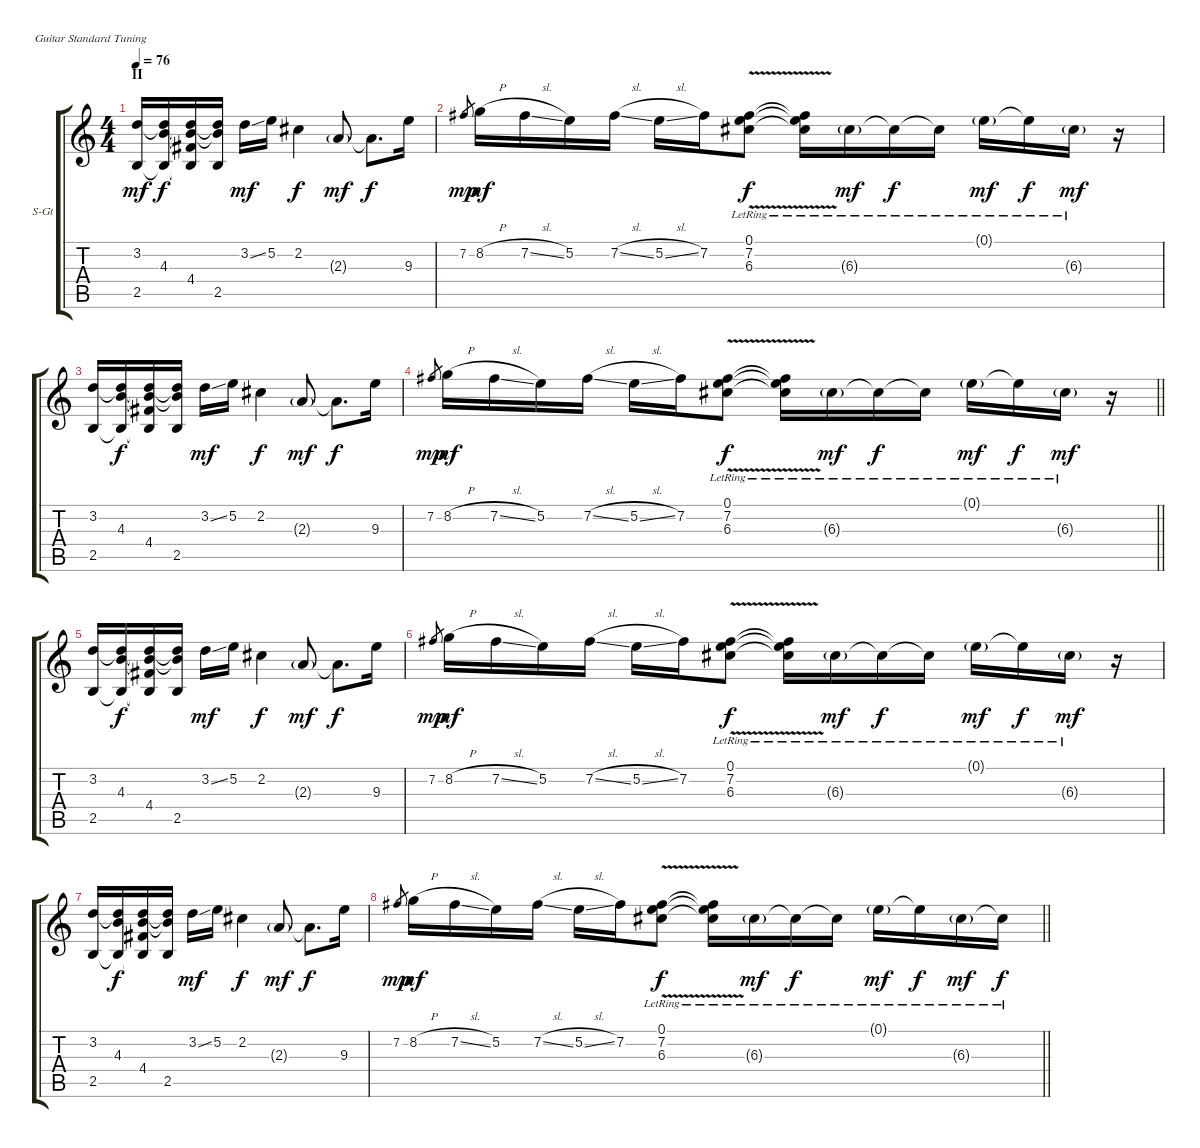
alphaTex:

\bracketExtendMode groupsimilarinstruments
\firstSystemTrackNameOrientation horizontal
\otherSystemsTrackNameOrientation horizontal
\track ("Peter Lindgren" "S-Gt") {instrument acousticguitarsteel}
\staff {score tabs}
\tuning (E4 B3 G3 D3 A2 E2)
\ts (4 4)
\beaming (8 2 2 2 2)
\section ("" "II")
\tempo 76
\clef g2
\ks c
(3.2 2.5).16{dy mf} (3.2{t} 4.3 2.5{t}).16{dy f} (3.2{t} 4.3{t} 4.4 2.5{t}).16 (3.2{t} 4.3{t} 2.5).16 3.2{ss}.16{dy mf} 5.2.16 2.2.4{dy f} 2.3{g}.8{dy mf} 2.3{t}.8{d dy f} 9.3.16 |
7.2.8{gr dy mp} 8.2{h}.16{dy mf} 7.2{sl}.16 5.2.16 7.2{sl}.16 5.2{sl}.16 7.2.16 (0.1{lr} 7.2{v lr} 6.3{lr}).8{dy f} (0.1{lr t} 7.2{v lr t} 6.3{lr t}).16 6.3{g lr}.16{dy mf} 6.3{lr t}.16{dy f} 6.3{lr t}.16 0.1{g lr}.16{dy mf} 0.1{lr t}.16{dy f} 6.3{g lr}.16{dy mf} r.16 |
(3.2 2.5).16 (3.2{t} 4.3 2.5{t}).16{dy f} (3.2{t} 4.3{t} 4.4 2.5{t}).16 (3.2{t} 4.3{t} 2.5).16 3.2{ss}.16{dy mf} 5.2.16 2.2.4{dy f} 2.3{g}.8{dy mf} 2.3{t}.8{d dy f} 9.3.16 |
\barLineRight lightlight
7.2.8{gr dy mp} 8.2{h}.16{dy mf} 7.2{sl}.16 5.2.16 7.2{sl}.16 5.2{sl}.16 7.2.16 (0.1{lr} 7.2{v lr} 6.3{lr}).8{dy f} (0.1{lr t} 7.2{v lr t} 6.3{lr t}).16 6.3{g lr}.16{dy mf} 6.3{lr t}.16{dy f} 6.3{lr t}.16 0.1{g lr}.16{dy mf} 0.1{lr t}.16{dy f} 6.3{g lr}.16{dy mf} r.16 |
(3.2 2.5).16 (3.2{t} 4.3 2.5{t}).16{dy f} (3.2{t} 4.3{t} 4.4 2.5{t}).16 (3.2{t} 4.3{t} 2.5).16 3.2{ss}.16{dy mf} 5.2.16 2.2.4{dy f} 2.3{g}.8{dy mf} 2.3{t}.8{d dy f} 9.3.16 |
7.2.8{gr dy mp} 8.2{h}.16{dy mf} 7.2{sl}.16 5.2.16 7.2{sl}.16 5.2{sl}.16 7.2.16 (0.1{lr} 7.2{v lr} 6.3{lr}).8{dy f} (0.1{lr t} 7.2{v lr t} 6.3{lr t}).16 6.3{g lr}.16{dy mf} 6.3{lr t}.16{dy f} 6.3{lr t}.16 0.1{g lr}.16{dy mf} 0.1{lr t}.16{dy f} 6.3{g lr}.16{dy mf} r.16 |
(3.2 2.5).16 (3.2{t} 4.3 2.5{t}).16{dy f} (3.2{t} 4.3{t} 4.4 2.5{t}).16 (3.2{t} 4.3{t} 2.5).16 3.2{ss}.16{dy mf} 5.2.16 2.2.4{dy f} 2.3{g}.8{dy mf} 2.3{t}.8{d dy f} 9.3.16 |
\barLineRight lightlight
7.2.8{gr dy mp} 8.2{h}.16{dy mf} 7.2{sl}.16 5.2.16 7.2{sl}.16 5.2{sl}.16 7.2.16 (0.1{lr} 7.2{v lr} 6.3{lr}).8{dy f} (0.1{lr t} 7.2{v lr t} 6.3{lr t}).16 6.3{g lr}.16{dy mf} 6.3{lr t}.16{dy f} 6.3{lr t}.16 0.1{g lr}.16{dy mf} 0.1{lr t}.16{dy f} 6.3{g lr}.16{dy mf} 6.3{lr t}.16{dy f}
